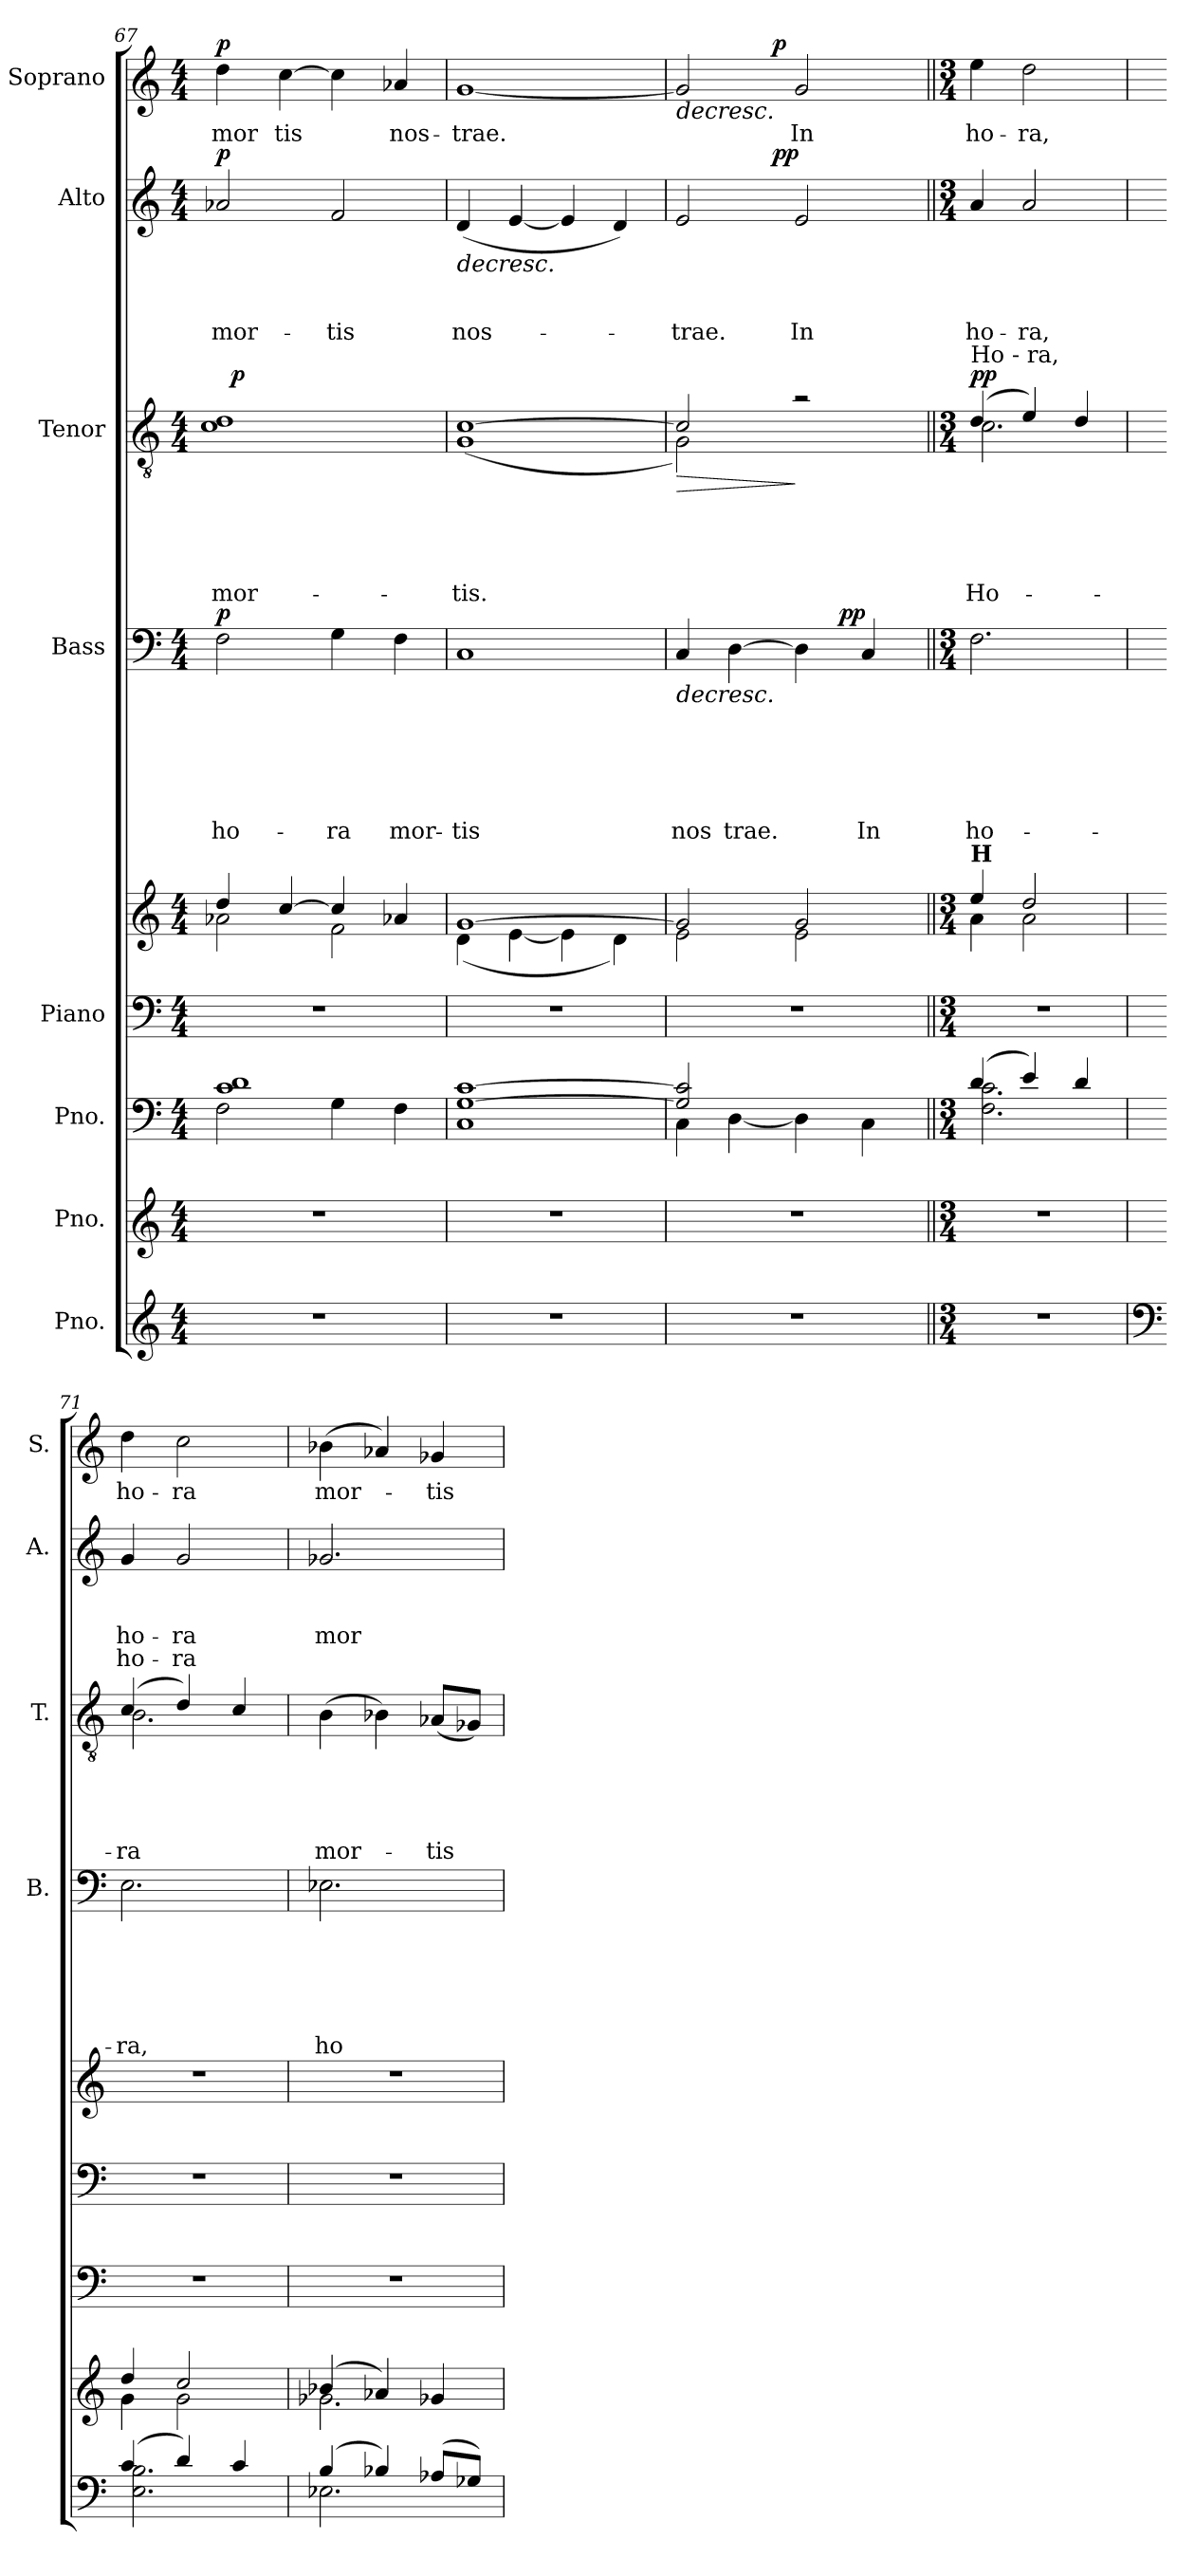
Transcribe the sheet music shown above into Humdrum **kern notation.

**kern	**kern	**kern	**kern	**kern	**kern	**text	**text	**text	**text	**text	**text	**dynam	**kern	**text	**text	**text	**text	**text	**dynam	**kern	**text	**text	**text	**text	**dynam	**kern	**text	**dynam
*part8	*part7	*part6	*part5	*part5	*part4	*part4	*part4	*part4	*part4	*part4	*part4	*part4	*part3	*part3	*part3	*part3	*part3	*part3	*part3	*part2	*part2	*part2	*part2	*part2	*part2	*part1	*part1	*part1
*staff9	*staff8	*staff7	*staff6	*staff5	*staff4	*staff4	*staff4	*staff4	*staff4	*staff4	*staff4	*staff4	*staff3	*staff3	*staff3	*staff3	*staff3	*staff3	*staff3	*staff2	*staff2	*staff2	*staff2	*staff2	*staff2	*staff1	*staff1	*staff1
*I"Pno.	*I"Pno.	*I"Pno.	*I"Piano	*	*I"Bass	*	*	*	*	*	*	*	*I"Tenor	*	*	*	*	*	*	*I"Alto	*	*	*	*	*	*I"Soprano	*	*
*	*	*	*	*	*I'B.	*	*	*	*	*	*	*	*I'T.	*	*	*	*	*	*	*I'A.	*	*	*	*	*	*I'S.	*	*
*clefG2	*clefG2	*clefF4	*clefF4	*clefG2	*clefF4	*	*	*	*	*	*	*	*clefGv2	*	*	*	*	*	*	*clefG2	*	*	*	*	*	*clefG2	*	*
*k[]	*k[]	*k[]	*k[]	*k[]	*k[]	*	*	*	*	*	*	*	*k[]	*	*	*	*	*	*	*k[]	*	*	*	*	*	*k[]	*	*
*C:	*C:	*C:	*C:	*C:	*C:	*	*	*	*	*	*	*	*C:	*	*	*	*	*	*	*C:	*	*	*	*	*	*C:	*	*
*M4/4	*M4/4	*M4/4	*M4/4	*M4/4	*M4/4	*	*	*	*	*	*	*	*M4/4	*	*	*	*	*	*	*M4/4	*	*	*	*	*	*M4/4	*	*
=67	=67	=67	=67	=67	=67	=67	=67	=67	=67	=67	=67	=67	=67	=67	=67	=67	=67	=67	=67	=67	=67	=67	=67	=67	=67	=67	=67	=67
*	*	*^	*	*^	*	*	*	*	*	*	*	*	*	*	*	*	*	*	*	*	*	*	*	*	*	*	*	*
!	!	!	!	!	!	!	!	!	!	!	!	!	!LO:LY:b	!LO:DY:a	!	!	!	!	!	!LO:LY:b	!	!	!	!	!LO:LY:b	!	!LO:DY:a	!	!LO:LY:b	!LO:DY:a
*	*	*	*	*	*	*	*	*	*	*	*	*	*	*	*^	*	*	*	*	*	*	*	*	*	*	*	*	*	*	*
1r	1r	1c 1d	2F\	1r	4dd/	2a-X\	2F\	.	.	.	.	.	ho-	p	1c 1d	32ryy	.	.	.	.	mor-	.	2a-X/	.	.	mor-	.	p	4dd\	mor	p
!	!	!	!	!	!	!	!	!	!	!	!	!	!	!	!	!	!	!	!	!	!	!LO:DY:a	!	!	!	!	!	!	!	!	!
.	.	.	.	.	.	.	.	.	.	.	.	.	.	.	.	2ryy	.	.	.	.	.	p	.	.	.	.	.	.	.	.	.
!	!	!	!	!	!	!	!	!	!	!	!	!	!	!	!	!	!	!	!	!	!	!	!	!	!	!	!	!	!	!LO:LY:b	!
.	.	.	.	.	[>4cc/	.	.	.	.	.	.	.	.	.	.	.	.	.	.	.	.	.	.	.	.	.	.	.	[>4cc\	tis	.
!	!	!	!	!	!	!	!	!	!	!	!	!	!LO:LY:b	!	!	!	!	!	!	!	!	!	!	!	!	!LO:LY:b	!	!	!	!	!
.	.	.	4G\	.	4cc/]	2f\	4G\	.	.	.	.	.	-ra	.	.	.	.	.	.	.	.	.	2f/	.	.	-tis	.	.	4cc\]	.	.
.	.	.	.	.	.	.	.	.	.	.	.	.	.	.	.	4...ryy	.	.	.	.	.	.	.	.	.	.	.	.	.	.	.
!	!	!	!	!	!	!	!	!	!	!	!	!	!LO:LY:b	!	!	!	!	!	!	!	!	!	!	!	!	!	!	!	!	!LO:LY:b	!
.	.	.	4F\	.	4a-X/	.	4F\	.	.	.	.	.	mor-	.	.	.	.	.	.	.	.	.	.	.	.	.	.	.	4a-X/	nos-	.
=68	=68	=68	=68	=68	=68	=68	=68	=68	=68	=68	=68	=68	=68	=68	=68	=68	=68	=68	=68	=68	=68	=68	=68	=68	=68	=68	=68	=68	=68	=68	=68
!	!	!	!	!	!	!	!	!	!	!	!	!	!LO:LY:b	!	!	!	!	!	!	!	!LO:LY:b	!	!	!	!	!LO:LY:b	!	!LO:HP:b	!	!LO:LY:b	!
*	*	*v	*v	*	*	*	*	*	*	*	*	*	*	*	*v	*v	*	*	*	*	*	*	*	*	*	*	*	*	*	*	*
1r	1r	1C [>1G [>1c	1r	[>1g	(<4d\	1C	.	.	.	.	.	-tis	.	(<1G [>1c	.	.	.	.	-tis.	.	(4d/	.	.	nos-	.	>	[<1g	-trae.	.
.	.	.	.	.	[<4e\	.	.	.	.	.	.	.	.	.	.	.	.	.	.	.	[<4e/	.	.	.	.	.	.	.	.
.	.	.	.	.	4e\]	.	.	.	.	.	.	.	.	.	.	.	.	.	.	.	4e/]	.	.	.	.	.	.	.	.
.	.	.	.	.	4d\)	.	.	.	.	.	.	.	.	.	.	.	.	.	.	.	4d/)	.	.	.	.	.	.	.	.
=69	=69	=69	=69	=69	=69	=69	=69	=69	=69	=69	=69	=69	=69	=69	=69	=69	=69	=69	=69	=69	=69	=69	=69	=69	=69	=69	=69	=69	=69
*	*	*^	*	*	*	*	*	*	*	*	*	*	*	*	*	*	*	*	*	*	*	*	*	*	*	*	*	*	*
!	!	!	!	!	!	!	!	!	!	!	!	!	!LO:LY:b	!LO:HP:b	!	!	!	!	!	!	!LO:HP:b	!	!	!	!LO:LY:b	!	!	!	!	!LO:HP:b
*	*	*	*	*	*	*	*^	*	*	*	*	*	*	*	*^	*	*	*	*	*	*	*^	*	*	*	*	*	*^	*	*
1r	1r	2G/] 2c/]	4C\	1r	2g/]	2e\	4C/	2ryy	.	.	.	.	.	nos	>	2c/]	2G\)	.	.	.	.	.	>	2e/	4..ryy	.	.	-trae.	.	.	2g/]	4..ryy	.	>
!	!	!	!	!	!	!	!	!	!	!	!	!	!	!LO:LY:b	!	!	!	!	!	!	!	!	!	!	!	!	!	!	!	!	!	!	!	!
.	.	.	[<4D\	.	.	.	[>4D\	.	.	.	.	.	.	trae.	.	.	.	.	.	.	.	.	.	.	.	.	.	.	.	.	.	.	.	.
!	!	!	!	!	!	!	!	!	!	!	!	!	!	!	!	!	!	!	!	!	!	!	!	!	!	!	!	!	!	!LO:DY:a	!	!	!	!LO:DY:a
.	.	.	.	.	.	.	.	.	.	.	.	.	.	.	.	.	.	.	.	.	.	.	.	.	2ryy	.	.	.	.	pp	.	2ryy	.	p
!	!	!	!	!	!	!	!	!	!	!	!	!	!	!	!	!	!	!	!	!	!	!	!	!	!	!	!	!LO:LY:b	!	!	!	!	!LO:LY:b	!
.	.	2ryy	4D\]	.	2g/	2e\	4D\]	8.ryy	.	.	.	.	.	.	.	2ra	2ryy	.	.	.	.	.	]	2e/	.	.	.	In	.	]	2g/	.	In	]
!	!	!	!	!	!	!	!	!	!	!	!	!	!	!	!LO:DY:a	!	!	!	!	!	!	!	!	!	!	!	!	!	!	!	!	!	!	!
.	.	.	.	.	.	.	.	4ryy	.	.	.	.	.	.	pp	.	.	.	.	.	.	.	.	.	.	.	.	.	.	.	.	.	.	.
!	!	!	!	!	!	!	!	!	!	!	!	!	!	!LO:LY:b	!	!	!	!	!	!	!	!	!	!	!	!	!	!	!	!	!	!	!	!
.	.	.	4C\	.	.	.	4C/	.	.	.	.	.	.	In	]	.	.	.	.	.	.	.	.	.	.	.	.	.	.	.	.	.	.	.
.	.	.	.	.	.	.	.	16ryy	.	.	.	.	.	.	.	.	.	.	.	.	.	.	.	.	16ryy	.	.	.	.	.	.	16ryy	.	.
*	*	*	*	*	*	*	*	*	*	*	*	*	*	*	*	*	*	*	*	*	*	*	*	*v	*v	*	*	*	*	*	*	*	*	*
*	*	*	*	*	*	*	*v	*v	*	*	*	*	*	*	*	*	*	*	*	*	*	*	*	*	*	*	*	*	*	*v	*v	*	*
=70||	=70||	=70||	=70||	=70||	=70||	=70||	=70||	=70||	=70||	=70||	=70||	=70||	=70||	=70||	=70||	=70||	=70||	=70||	=70||	=70||	=70||	=70||	=70||	=70||	=70||	=70||	=70||	=70||	=70||	=70||	=70||
*M3/4	*M3/4	*M3/4	*	*M3/4	*M3/4	*	*M3/4	*	*	*	*	*	*	*	*M3/4	*	*	*	*	*	*	*	*M3/4	*	*	*	*	*	*M3/4	*	*
*	*	*	*	*	*	*	*^	*	*	*	*	*	*	*	*	*	*	*	*	*	*	*	*^	*	*	*	*	*	*^	*	*
!	!	!	!	!	!	!	!	!	!	!	!	!	!	!	!	!	!	!	!	!	!	!	!	!	!	!	!	!	!	!	!LO:TX:a:B:t=H	!	!	!
!	!	!	!	!	!	!	!	!	!	!	!	!	!	!	!	!LO:TX:a:t=Ho - ra,	!	!	!	!	!	!	!	!	!	!	!	!	!	!	!	!	!	!
!	!	!	!	!	!LO:TX:a:B:t=H	!	!	!	!	!	!	!	!	!	!	!	!	!	!	!	!	!	!	!	!	!	!	!	!	!	!	!	!	!
!	!	!	!	!	!	!	!	!	!	!	!	!	!	!LO:LY:b	!	!	!	!	!	!	!	!LO:LY:b	!LO:DY:a	!	!	!	!	!LO:LY:b	!	!	!	!	!LO:LY:b	!
*	*	*	*	*	*	*	*	*	*	*	*	*	*	*	*	*	*	*	*	*	*	*	*	*v	*v	*	*	*	*	*	*	*	*	*
*	*	*	*	*	*	*	*v	*v	*	*	*	*	*	*	*	*	*	*	*	*	*	*	*	*	*	*	*	*	*	*v	*v	*	*
2.r	2.r	(4d/	2.F\ 2.c\	2.r	4ee/	4a\	2.F\	.	.	.	.	.	ho-	.	(4d/	2.c\	.	.	.	.	Ho-	pp	4a/	.	.	ho-	.	.	4ee\	ho-	.
!	!	!	!	!	!	!	!	!	!	!	!	!	!	!	!	!	!	!	!	!	!	!	!	!	!	!LO:LY:b	!	!	!	!LO:LY:b	!
.	.	4e/)	.	.	2dd/	2a\	.	.	.	.	.	.	.	.	4e/)	.	.	.	.	.	.	.	2a/	.	.	-ra,	.	.	2dd\	-ra,	.
.	.	4d/	.	.	.	.	.	.	.	.	.	.	.	.	4d/	.	.	.	.	.	.	.	.	.	.	.	.	.	.	.	.
*	*	*v	*v	*	*v	*v	*	*	*	*	*	*	*	*	*	*	*	*	*	*	*	*	*	*	*	*	*	*	*	*	*
!!LO:PB:g=z
=71	=71	=71	=71	=71	=71	=71	=71	=71	=71	=71	=71	=71	=71	=71	=71	=71	=71	=71	=71	=71	=71	=71	=71	=71	=71	=71	=71	=71	=71
*clefF4	*	*	*	*	*	*	*	*	*	*	*	*	*	*	*	*	*	*	*	*	*	*	*	*	*	*	*	*	*
*^	*^	*	*	*	*	*	*	*	*	*	*	*	*	*	*	*	*	*	*	*	*	*	*	*	*	*	*	*	*
!	!	!	!	!	!	!	!	!	!	!	!	!	!LO:LY:b	!	!	!	!	!	!	!	!LO:LY:b	!	!	!	!	!LO:LY:b	!LO:LY:b	!	!	!LO:LY:b	!
(4c/	2.E\ 2.B\	4dd/	4g\	2.r	2.r	2.r	2.E\	.	.	.	.	.	-ra,	.	(4c/	2.B\	.	.	.	.	-ra	.	4g/	.	.	ho-	ho-	.	4dd\	ho-	.
!	!	!	!	!	!	!	!	!	!	!	!	!	!	!	!	!	!	!	!	!	!	!	!	!	!	!LO:LY:b	!LO:LY:b	!	!	!LO:LY:b	!
4d/)	.	2cc/	2g\	.	.	.	.	.	.	.	.	.	.	.	4d/)	.	.	.	.	.	.	.	2g/	.	.	-ra	-ra	.	2cc\	-ra	.
4c/	.	.	.	.	.	.	.	.	.	.	.	.	.	.	4c/	.	.	.	.	.	.	.	.	.	.	.	.	.	.	.	.
*	*	*	*	*	*	*	*	*	*	*	*	*	*	*	*v	*v	*	*	*	*	*	*	*	*	*	*	*	*	*	*	*
=72	=72	=72	=72	=72	=72	=72	=72	=72	=72	=72	=72	=72	=72	=72	=72	=72	=72	=72	=72	=72	=72	=72	=72	=72	=72	=72	=72	=72	=72	=72
!	!	!	!	!	!	!	!	!	!	!	!	!	!LO:LY:b	!	!	!	!	!	!	!LO:LY:b	!	!	!	!	!LO:LY:b	!	!	!	!LO:LY:b	!
(4B/	2.E-X\	(4b-X/	2.g-X\	2.r	2.r	2.r	2.E-X\	.	.	.	.	.	ho-	.	(>4B\	.	.	.	.	mor-	.	2.g-X/	.	.	mor-	.	.	(>4b-X\	mor-	.
4B-X/)	.	4a-X/)	.	.	.	.	.	.	.	.	.	.	.	.	4B-X\)	.	.	.	.	.	.	.	.	.	.	.	.	4a-X/)	.	.
!	!	!	!	!	!	!	!	!	!	!	!	!	!	!	!	!	!	!	!	!LO:LY:b	!	!	!	!	!	!	!	!	!LO:LY:b	!
(>8A-X/L	.	4g-X/	.	.	.	.	.	.	.	.	.	.	.	.	(<8A-X/L	.	.	.	.	-tis	.	.	.	.	.	.	.	4g-X/	-tis	.
8G-X/J)	.	.	.	.	.	.	.	.	.	.	.	.	.	.	8G-X/J)	.	.	.	.	.	.	.	.	.	.	.	.	.	.	.
*v	*v	*	*	*	*	*	*	*	*	*	*	*	*	*	*	*	*	*	*	*	*	*	*	*	*	*	*	*	*	*
*	*v	*v	*	*	*	*	*	*	*	*	*	*	*	*	*	*	*	*	*	*	*	*	*	*	*	*	*	*	*
=	=	=	=	=	=	=	=	=	=	=	=	=	=	=	=	=	=	=	=	=	=	=	=	=	=	=	=	=
*-	*-	*-	*-	*-	*-	*-	*-	*-	*-	*-	*-	*-	*-	*-	*-	*-	*-	*-	*-	*-	*-	*-	*-	*-	*-	*-	*-	*-
